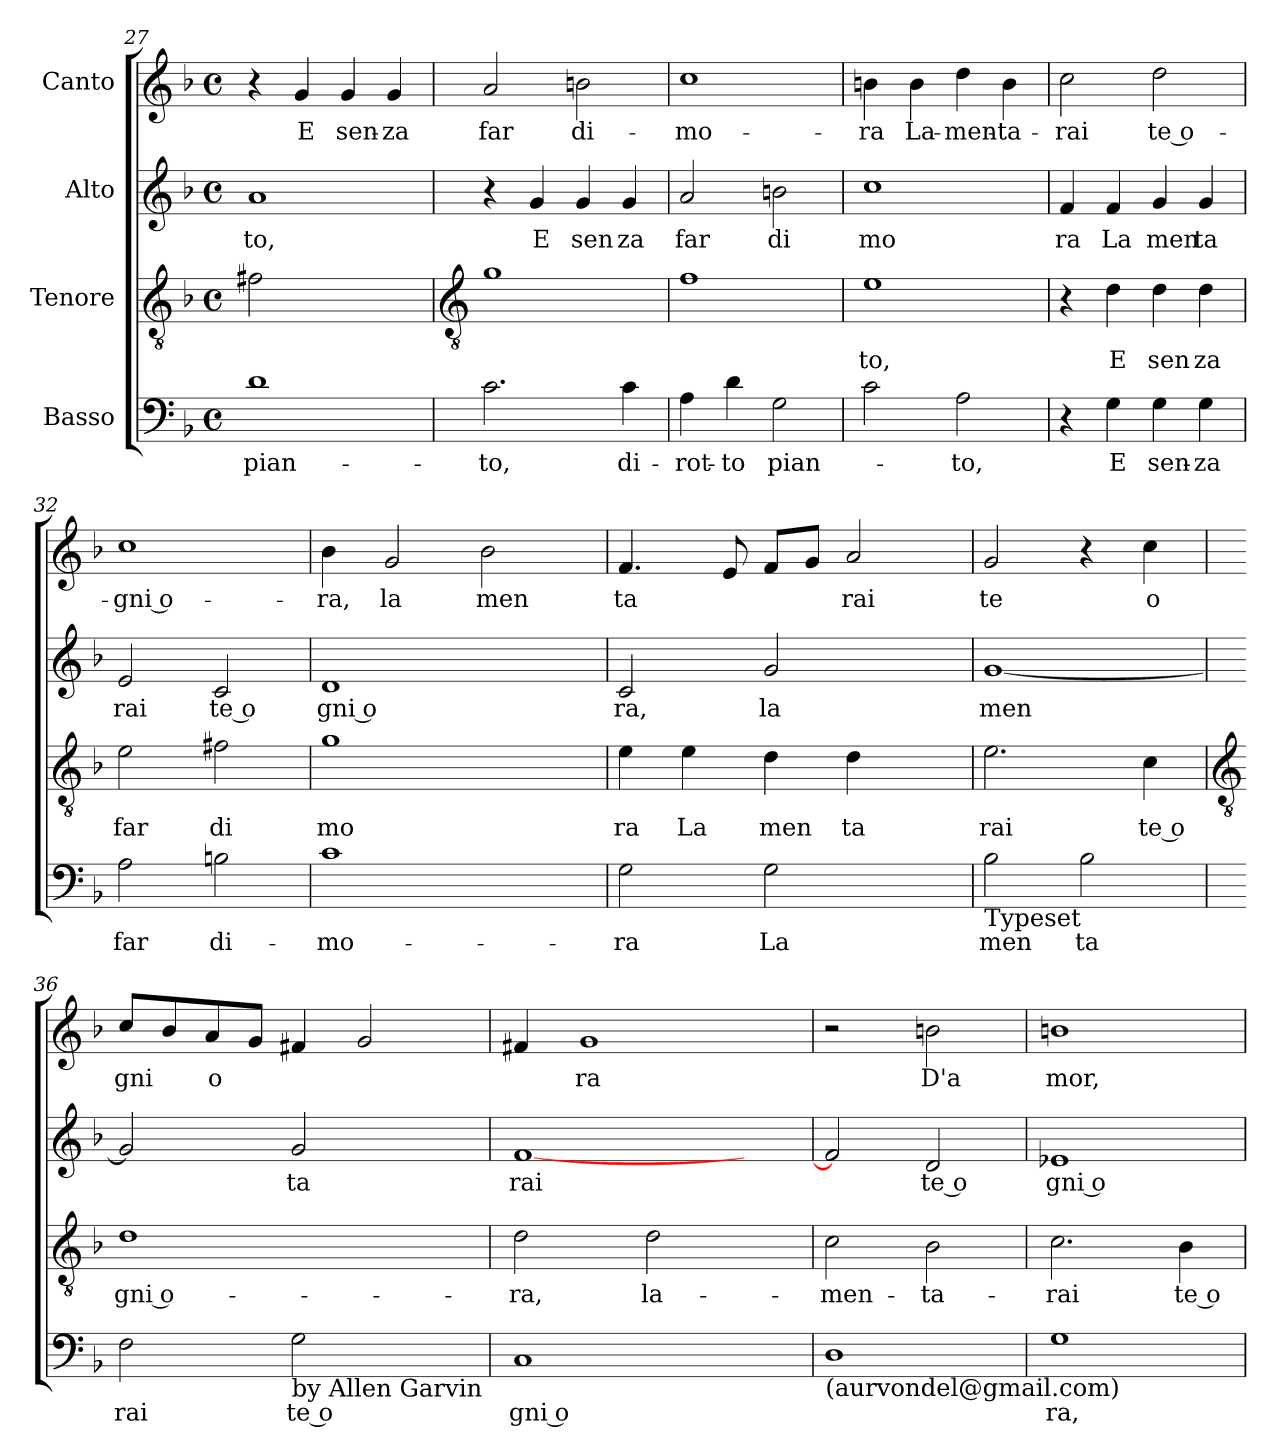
**kern	**text	**kern	**text	**kern	**text	**kern	**text
*part4	*part4	*part3	*part3	*part2	*part2	*part1	*part1
*staff4	*staff4	*staff3	*staff3	*staff2	*staff2	*staff1	*staff1
*I"Basso	*	*I"Tenore	*	*I"Alto	*	*I"Canto	*
*clefF4	*	*clefGv2	*	*clefG2	*	*clefG2	*
*k[b-]	*	*k[b-]	*	*k[b-]	*	*k[b-]	*
*F:	*	*F:	*	*F:	*	*F:	*
*M4/4	*	*M4/4	*	*M4/4	*	*M4/4	*
*met(c)	*	*met(c)	*	*met(c)	*	*met(c)	*
=27	=27	=27	=27	=27	=27	=27	=27
!	!LO:LY:b	!	!	!	!LO:LY:b	!	!
1d	pian-	2f#X\	.	1a	to,	4r	.
!	!	!	!	!	!	!	!LO:LY:b
.	.	.	.	.	.	4g/	E
!	!	!	!	!	!	!	!LO:LY:b
.	.	2ryy	.	.	.	4g/	sen-
!	!	!	!	!	!	!	!LO:LY:b
.	.	.	.	.	.	4g/	-za
!!LO:LB:g=z
=28	=28	=28	=28	=28	=28	=28	=28
*	*	*clefGv2	*	*	*	*	*
!	!LO:LY:b	!	!	!	!	!	!LO:LY:b
2.c\	-to,	1g	.	4r	.	2a/	far
!	!	!	!	!	!LO:LY:b	!	!
.	.	.	.	4g/	E	.	.
!	!	!	!	!	!LO:LY:b	!	!LO:LY:b
.	.	.	.	4g/	sen	2bn\	di-
!	!LO:LY:b	!	!	!	!LO:LY:b	!	!
4c\	di-	.	.	4g/	za	.	.
=29	=29	=29	=29	=29	=29	=29	=29
!	!LO:LY:b	!	!	!	!LO:LY:b	!	!LO:LY:b
4A\	-rot-	1f	.	2a/	far	1cc	-mo-
!	!LO:LY:b	!	!	!	!	!	!
4d\	-to	.	.	.	.	.	.
!	!LO:LY:b	!	!	!	!LO:LY:b	!	!
2G\	pian-	.	.	2bn\	di	.	.
=30	=30	=30	=30	=30	=30	=30	=30
!	!	!	!LO:LY:b	!	!LO:LY:b	!	!LO:LY:b
2c\	.	1e	to,	1cc	mo	4bn\	-ra
!	!	!	!	!	!	!	!LO:LY:b
.	.	.	.	.	.	4b\	La-
!	!LO:LY:b	!	!	!	!	!	!LO:LY:b
2A\	-to,	.	.	.	.	4dd\	-men-
!	!	!	!	!	!	!	!LO:LY:b
.	.	.	.	.	.	4b\	-ta-
=31	=31	=31	=31	=31	=31	=31	=31
!	!	!	!	!	!LO:LY:b	!	!LO:LY:b
4r	.	4r	.	4f/	ra	2cc\	-rai
!	!LO:LY:b	!	!LO:LY:b	!	!LO:LY:b	!	!
4G\	E	4d\	E	4f/	La	.	.
!	!LO:LY:b	!	!LO:LY:b	!	!LO:LY:b	!	!LO:LY:b
4G\	sen-	4d\	sen	4g/	men	2dd\	te o-
!	!LO:LY:b	!	!LO:LY:b	!	!LO:LY:b	!	!
4G\	-za	4d\	za	4g/	ta	.	.
=32	=32	=32	=32	=32	=32	=32	=32
!	!LO:LY:b	!	!LO:LY:b	!	!LO:LY:b	!	!LO:LY:b
2A\	far	2e\	far	2e/	rai	1cc	-gni o-
!	!LO:LY:b	!	!LO:LY:b	!	!LO:LY:b	!	!
2Bn\	di-	2f#X\	di	2c/	te o	.	.
!!LO:LB:g=z
=33	=33	=33	=33	=33	=33	=33	=33
!	!LO:LY:b	!	!LO:LY:b	!	!LO:LY:b	!	!LO:LY:b
1c	-mo-	1g	mo	1d	gni o	4b-\	-ra,
!	!	!	!	!	!	!	!LO:LY:b
.	.	.	.	.	.	2g/	la
!	!	!	!	!	!	!	!LO:LY:b
.	.	.	.	.	.	2b-\	men
4ryy	.	4ryy	.	4ryy	.	.	.
!!LO:LB:g=z
=34	=34	=34	=34	=34	=34	=34	=34
!	!LO:LY:b	!	!LO:LY:b	!	!LO:LY:b	!	!LO:LY:b
2G\	-ra	4e\	ra	2c/	ra,	4.f/	ta
!	!	!	!LO:LY:b	!	!	!	!
.	.	4e\	La	.	.	.	.
.	.	.	.	.	.	8e/	.
!	!LO:LY:b	!	!LO:LY:b	!	!LO:LY:b	!	!
2G\	La	4d\	men	2g/	la	8f/L	.
.	.	.	.	.	.	8g/J	.
!	!	!	!LO:LY:b	!	!	!	!LO:LY:b
.	.	4d\	ta	.	.	2a/	rai
4ryy	.	4ryy	.	4ryy	.	.	.
=35	=35	=35	=35	=35	=35	=35	=35
!LO:TX:b:t=Typeset	!	!	!	!	!	!	!
!	!LO:LY:b	!	!LO:LY:b	!	!LO:LY:b	!	!LO:LY:b
2B-\	men	2.e\	rai	[1g	men	2g/	te
!	!LO:LY:b	!	!	!	!	!	!
2B-\	ta	.	.	.	.	4r	.
!	!	!	!LO:LY:b	!	!	!	!LO:LY:b
.	.	4c\	te o	.	.	4cc\	o
!!LO:LB:g=z
=36	=36	=36	=36	=36	=36	=36	=36
*	*	*clefGv2	*	*	*	*	*
!	!LO:LY:b	!	!LO:LY:b	!	!	!	!LO:LY:b
2F\	rai	1d	gni o-	2g/]	.	8cc/L	gni
.	.	.	.	.	.	8b-/	.
!	!	!	!	!	!	!	!LO:LY:b
.	.	.	.	.	.	8a/	o
.	.	.	.	.	.	8g/J	.
!LO:TX:b:t=by Allen Garvin	!	!	!	!	!	!	!
!	!LO:LY:b	!	!	!	!LO:LY:b	!	!
2G\	te o	.	.	2g/	ta	4f#X/	.
.	.	.	.	.	.	2g/	.
4ryy	.	4ryy	.	4ryy	.	.	.
=37	=37	=37	=37	=37	=37	=37	=37
!	!LO:LY:b	!	!LO:LY:b	!	!LO:LY:b	!	!
1C	gni o	2d\	-ra,	[1f	rai	4f#X/	.
!	!	!	!	!	!	!	!LO:LY:b
.	.	.	.	.	.	1g	ra
!	!	!	!LO:LY:b	!	!	!	!
.	.	2d\	la-	.	.	.	.
4ryy	.	4ryy	.	4ryy	.	.	.
=38	=38	=38	=38	=38	=38	=38	=38
!LO:TX:b:t=(aurvondel@gmail.com)	!	!	!	!	!	!	!
!	!	!	!LO:LY:b	!	!	!	!
1D	.	2c\	-men-	2f/]	.	2r	.
!	!	!	!LO:LY:b	!	!LO:LY:b	!	!LO:LY:b
.	.	2B-\	-ta-	2d/	te o	2bn\	D'a
=39	=39	=39	=39	=39	=39	=39	=39
!	!LO:LY:b	!	!LO:LY:b	!	!LO:LY:b	!	!LO:LY:b
1G	ra,	2.c\	-rai	1e-X	gni o	1bn	mor,
!	!	!	!LO:LY:b	!	!	!	!
.	.	4B-\	te o-	.	.	.	.
=	=	=	=	=	=	=	=
*-	*-	*-	*-	*-	*-	*-	*-
